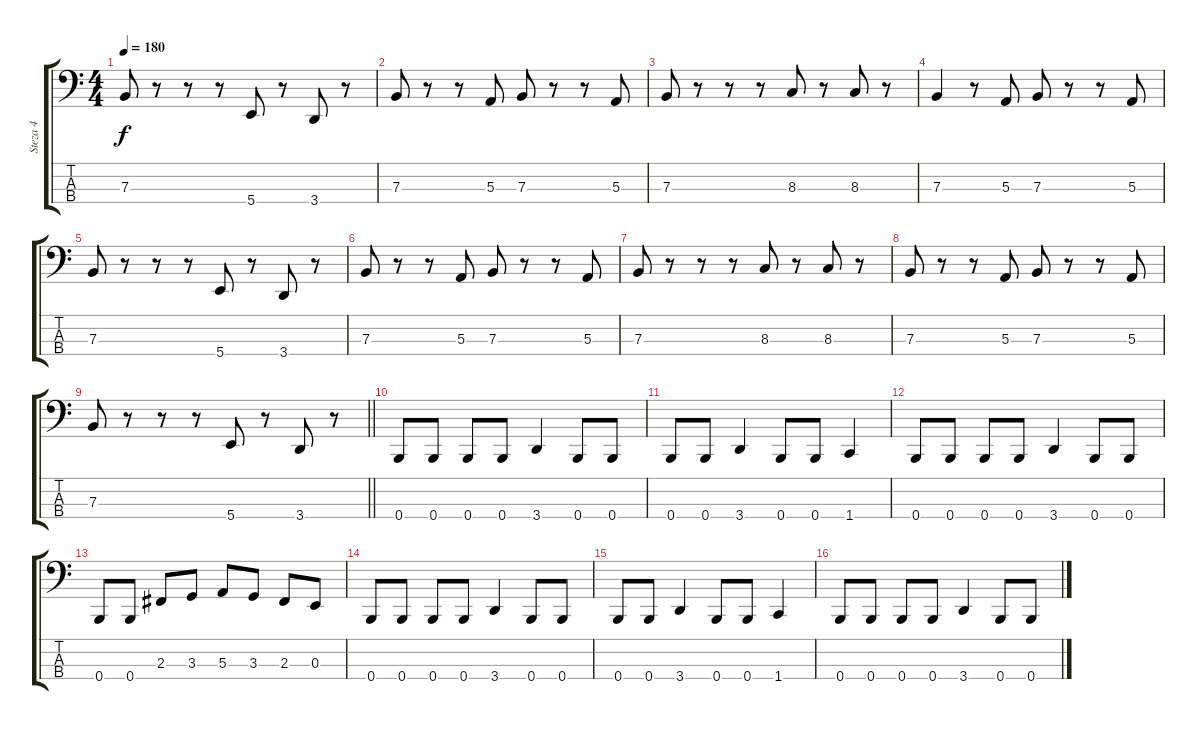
\track ("Steza 4" "Steza 4") {instrument electricbassfinger}
\staff {score tabs}
\tuning (D2 A1 E1 B0) {hide}
\ts (4 4)
\tempo 180
\clef f4
\ks c
7.3.8{dy f} r.8 r.8 r.8 5.4.8 r.8 3.4.8 r.8 |
7.3.8 r.8 r.8 5.3.8 7.3.8 r.8 r.8 5.3.8 |
7.3.8 r.8 r.8 r.8 8.3.8 r.8 8.3.8 r.8 |
7.3.4 r.8 5.3.8 7.3.8 r.8 r.8 5.3.8 |
7.3.8 r.8 r.8 r.8 5.4.8 r.8 3.4.8 r.8 |
7.3.8 r.8 r.8 5.3.8 7.3.8 r.8 r.8 5.3.8 |
7.3.8 r.8 r.8 r.8 8.3.8 r.8 8.3.8 r.8 |
7.3.8 r.8 r.8 5.3.8 7.3.8 r.8 r.8 5.3.8 |
\barLineRight lightlight
7.3.8 r.8 r.8 r.8 5.4.8 r.8 3.4.8 r.8 |
\section ("" "")
0.4.8 0.4.8 0.4.8 0.4.8 3.4.4 0.4.8 0.4.8 |
0.4.8 0.4.8 3.4.4 0.4.8 0.4.8 1.4.4 |
0.4.8 0.4.8 0.4.8 0.4.8 3.4.4 0.4.8 0.4.8 |
0.4.8 0.4.8 2.3.8 3.3.8 5.3.8 3.3.8 2.3.8 0.3.8 |
0.4.8 0.4.8 0.4.8 0.4.8 3.4.4 0.4.8 0.4.8 |
0.4.8 0.4.8 3.4.4 0.4.8 0.4.8 1.4.4 |
0.4.8 0.4.8 0.4.8 0.4.8 3.4.4 0.4.8 0.4.8
